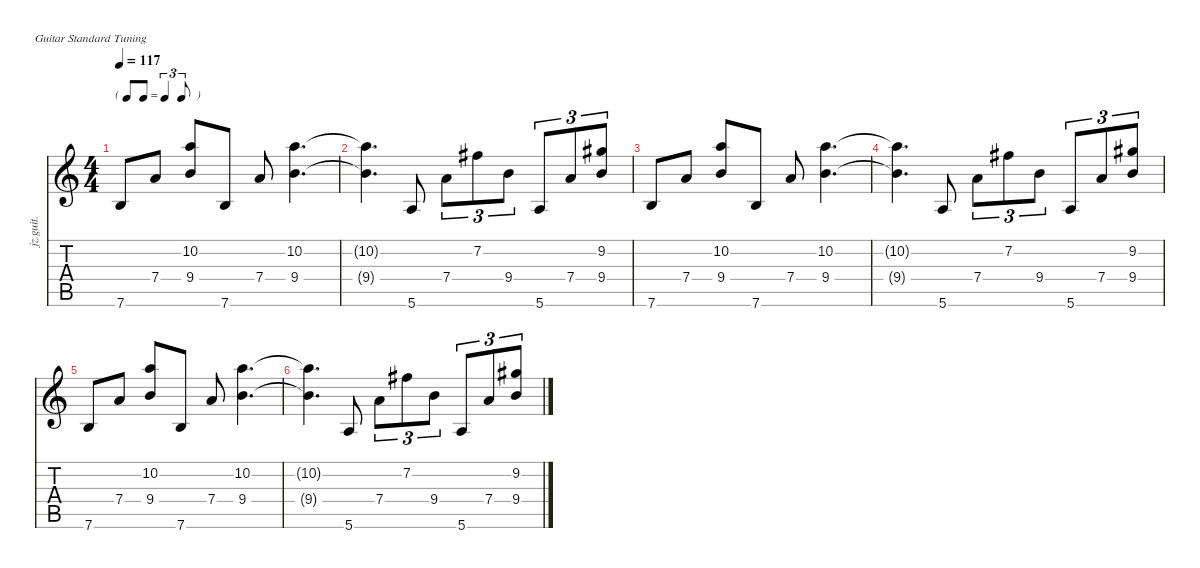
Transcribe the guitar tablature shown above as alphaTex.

\defaultSystemsLayout 4
\hideDynamics
\bracketExtendMode nobrackets
\otherSystemsTrackNameOrientation horizontal
\track ("Guitare Rythm Tapping" "jz.guit.") {instrument electricguitarjazz}
\staff {score tabs}
\tuning (E4 B3 G3 D3 A2 E2)
\ts (4 4)
\tf triplet8th
\tempo 117
\clef g2
\ks c
7.6.8{dy f beam Up} 7.4.8{beam Up} (10.2 9.4).8{beam Up} 7.6.8{beam Up} 7.4.8{beam Up} (10.2 9.4).4{d beam Down} |
(10.2{t} 9.4{t}).4{d beam Down} 5.6.8{beam Up} 7.4.8{tu (3 2) beam Down} 7.2{acc #}.8{tu (3 2) beam Down} 9.4.8{tu (3 2) beam Down} 5.6.8{tu (3 2) beam Up} 7.4.8{tu (3 2) beam Up} (9.2{acc #} 9.4).8{tu (3 2) beam Up} |
7.6.8{beam Up} 7.4.8{beam Up} (10.2 9.4).8{beam Up} 7.6.8{beam Up} 7.4.8{beam Up} (10.2 9.4).4{d beam Down} |
(10.2{t} 9.4{t}).4{d beam Down} 5.6.8{beam Up} 7.4.8{tu (3 2) beam Down} 7.2{acc #}.8{tu (3 2) beam Down} 9.4.8{tu (3 2) beam Down} 5.6.8{tu (3 2) beam Up} 7.4.8{tu (3 2) beam Up} (9.2{acc #} 9.4).8{tu (3 2) beam Up} |
7.6.8{beam Up} 7.4.8{beam Up} (10.2 9.4).8{beam Up} 7.6.8{beam Up} 7.4.8{beam Up} (10.2 9.4).4{d beam Down} |
(10.2{t} 9.4{t}).4{d beam Down} 5.6.8{beam Up} 7.4.8{tu (3 2) beam Down} 7.2{acc #}.8{tu (3 2) beam Down} 9.4.8{tu (3 2) beam Down} 5.6.8{tu (3 2) beam Up} 7.4.8{tu (3 2) beam Up} (9.2{acc #} 9.4).8{tu (3 2) beam Up}
